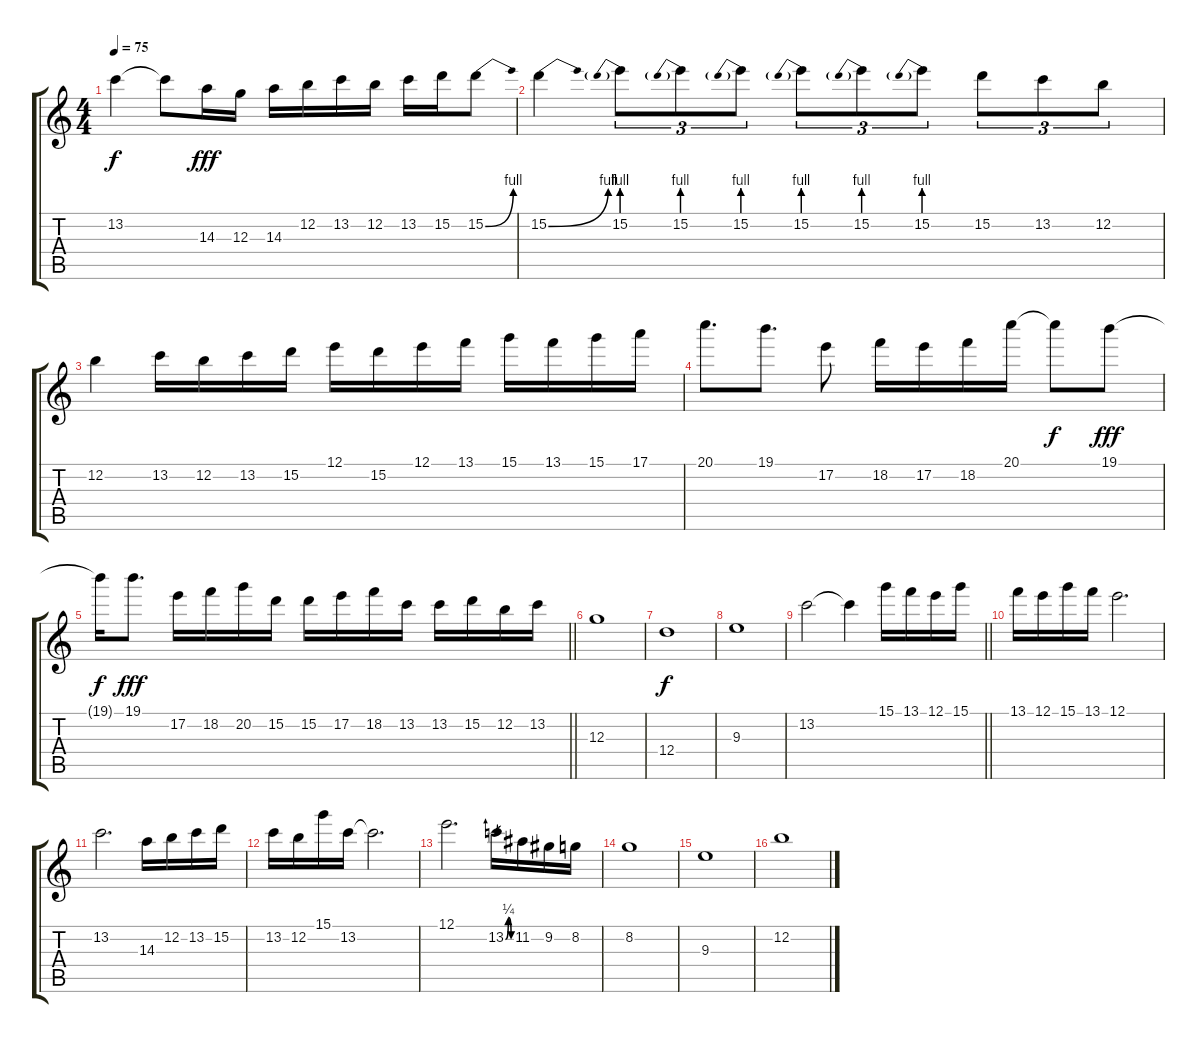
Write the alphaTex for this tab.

\track "" {instrument acousticguitarsteel}
\staff {score tabs}
\tuning (E4 B3 G3 D3 A2 E2) {hide}
\ts (4 4)
\tempo 75
\clef g2
\ks c
13.2{t}.4{dy f} 13.2{t}.8 14.3.16{dy fff} 12.3.16 14.3.16 12.2.16 13.2.16 12.2.16 13.2.16 15.2.16 15.2{be (bend 0 0 60 4)}.8 |
15.2{be (bend 0 0 60 4)}.4 15.2{be (prebend 0 4 60 4)}.8{tu (3 2)} 15.2{be (prebend 0 4 60 4)}.8{tu (3 2)} 15.2{be (prebend 0 4 60 4)}.8{tu (3 2)} 15.2{be (prebend 0 4 60 4)}.8{tu (3 2)} 15.2{be (prebend 0 4 60 4)}.8{tu (3 2)} 15.2{be (prebend 0 4 60 4)}.8{tu (3 2)} 15.2.8{tu (3 2)} 13.2.8{tu (3 2)} 12.2.8{tu (3 2)} |
12.2.4 13.2.16 12.2.16 13.2.16 15.2.16 12.1.16 15.2.16 12.1.16 13.1.16 15.1.16 13.1.16 15.1.16 17.1.16 |
20.1.8{d} 19.1.8{d} 17.2.8 18.2.16 17.2.16 18.2.16 20.1.16 20.1{t}.8{dy f} 19.1.8{dy fff} |
\barLineRight lightlight
19.1{t}.16{dy f} 19.1.8{d dy fff} 17.2.16 18.2.16 20.2.16 15.2.16 15.2.16 17.2.16 18.2.16 13.2.16 13.2.16 15.2.16 12.2.16 13.2.16 |
\section ("" "")
12.3.1 |
12.4.1{dy f} |
9.3.1 |
\barLineRight lightlight
13.2.2 13.2{t}.4 15.1.16 13.1.16 12.1.16 15.1.16 |
13.1.16 12.1.16 15.1.16 13.1.16 12.1.2{d} |
13.2.2{d} 14.3.16 12.2.16 13.2.16 15.2.16 |
13.2.16 12.2.16 15.1.16 13.2.16 13.2{t}.2{d} |
12.1.2{d} 13.2{be (bendrelease 0 0 15 1 45 1 60 0)}.16 11.2.16 9.2.16 8.2.16 |
8.2.1 |
9.3.1 |
12.2.1
